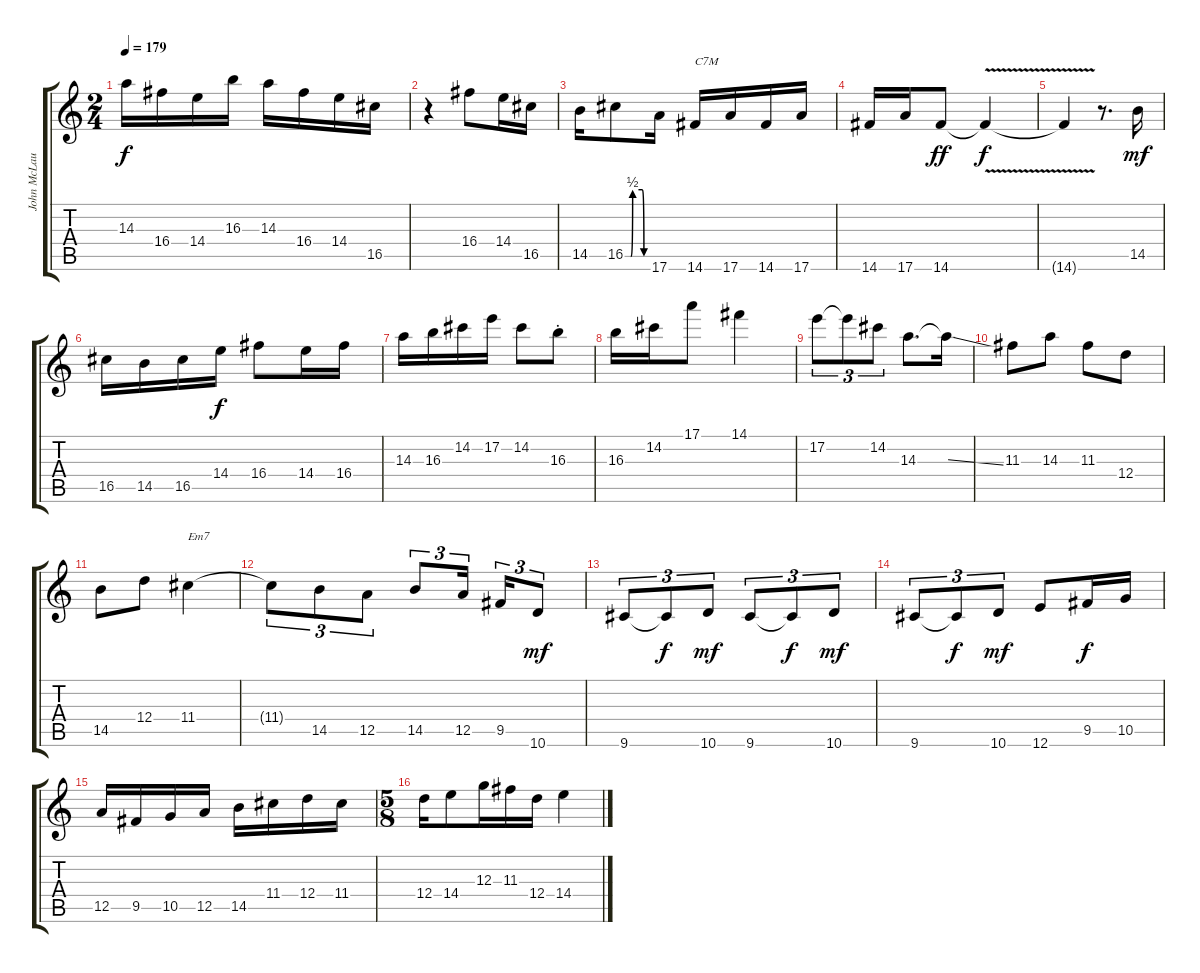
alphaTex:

\track ("John McLaughlin" "John McLau") {instrument overdrivenguitar}
\staff {score tabs}
\tuning (E4 B3 G3 D3 A2 E2) {hide}
\ts (2 4)
\tempo 179
\clef g2
\ks c
14.3.16{dy f} 16.4.16 14.4.16 16.3.16 14.3.16 16.4.16 14.4.16 16.5.16 |
r.4 16.4.8 14.4.16 16.5.16 |
14.5.16 16.5{be (custom 0 0 15 0 20 2 45 2 50 0 60 0)}.8 17.6.16 14.6.16{txt "C7M"} 17.6.16 14.6.16 17.6.16 |
14.6.16 17.6.16 14.6.8{dy ff} 14.6{v t}.4{dy f} |
14.6{t}.4 r.8{d} 14.5.16{dy mf} |
16.5.16 14.5.16 16.5.16 14.4.16{dy f} 16.4.8 14.4.16 16.4.16 |
14.3.16 16.3.16 14.2.16 17.2.16 14.2.8 16.3{st}.8 |
16.3.16 14.2.16 17.1.8 14.1.4 |
17.2.8{tu (3 2)} 17.2{t}.8{tu (3 2)} 14.2.8{tu (3 2)} 14.3.8{d} 14.3{ss t}.16 |
11.3.8 14.3.8 11.3.8 12.4.8 |
14.5.8 12.4.8 11.4.4{txt "Em7"} |
11.4{t}.8{tu (3 2)} 14.5.8{tu (3 2)} 12.5.8{tu (3 2)} 14.5.8{tu (3 2)} 12.5.16{tu (3 2) beam splitsecondary} 9.5.16{tu (3 2)} 10.6.8{tu (3 2) dy mf} |
9.6.8{tu (3 2)} 9.6{t}.8{tu (3 2) dy f} 10.6.8{tu (3 2) dy mf} 9.6.8{tu (3 2)} 9.6{t}.8{tu (3 2) dy f} 10.6.8{tu (3 2) dy mf} |
9.6.8{tu (3 2)} 9.6{t}.8{tu (3 2) dy f} 10.6.8{tu (3 2) dy mf} 12.6.8 9.5.16{dy f} 10.5.16 |
12.5.16 9.5.16 10.5.16 12.5.16 14.5.16 11.4.16 12.4.16 11.4.16 |
\ts (5 8)
12.4.16 14.4.8 12.3.16 11.3.16 12.4.16 14.4.4
